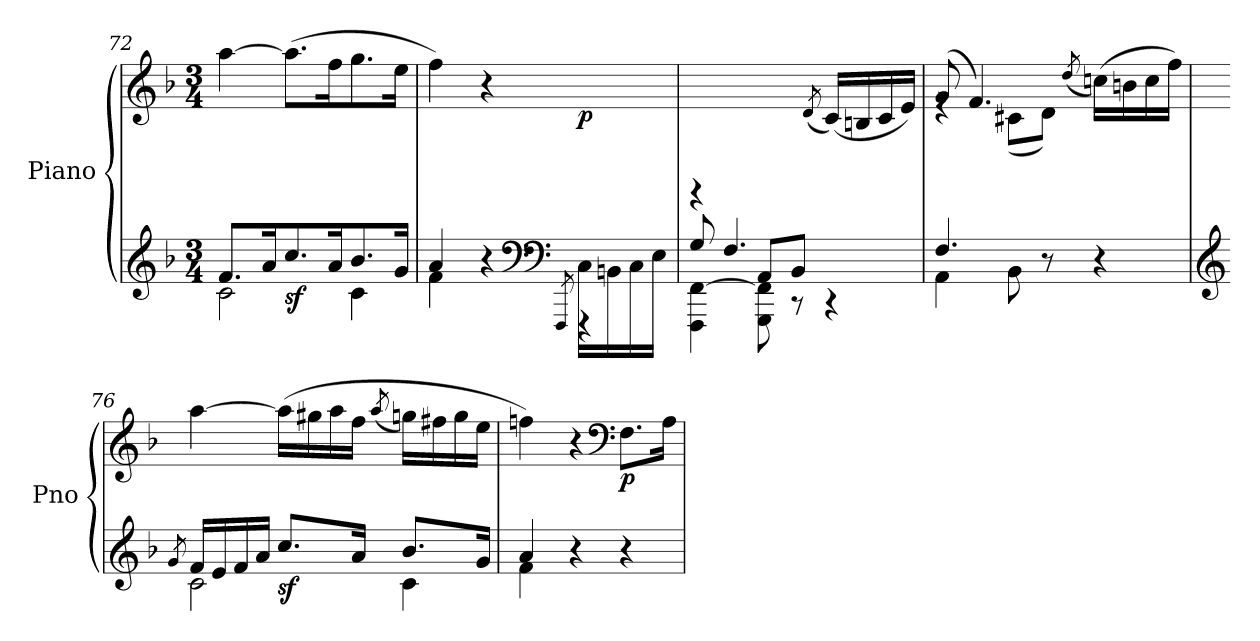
**kern	**kern	**dynam
*part1	*part1	*part1
*staff2	*staff1	*staff1/2
*I"Piano	*	*
*I'Pno	*	*
*clefG2	*clefG2	*
*k[b-]	*k[b-]	*
*M3/4	*M3/4	*
=72	=72	=72
*^	*	*
8.f/L	2c\	[4aa\	.
16a/K	.	.	.
!	!	!	!LO:DY:b=2
8.cc/	.	(8.aa\L]	sf
16a/K	.	16ff\K	.
8.b-/	4c\	8.gg\	.
16g/Jk	.	16ee\Jk	.
!!LO:LB:g=z
=73	=73	=73	=73
*	*^	*	*
2ryy	4a/	4f\	4ff\)	.
.	4r	2ryy	4r	.
8qD/	.	.	.	.
*clefF4	*	*	*	*
!	!	!	!	!LO:DY:b
16C\LL	4rFFF	.	4ryy	p
16BBn\	.	.	.	.
16C\	.	.	.	.
16E\JJ	.	.	.	.
=74	=74	=74	=74	=74
*	*	*	*^	*
8G/	4ryy	4FFF\ [4FF\	2ryy	4rCC	.
4.F/	.	.	.	.	.
.	8AA/L	8GGG\ 8FF\]	.	2ryy	.
.	8BB-/J	8rCC	.	.	.
.	.	.	(8qd/	.	.
4ryy	4ryy	4rCC	(>16c/LL)	.	.
.	.	.	16Bn/	.	.
.	.	.	16c/	.	.
.	.	.	16e/JJ)	.	.
*	*v	*v	*	*	*
=75	=75	=75	=75	=75
4.F/	4AA\	(8g/	4re	.
.	.	4.f/)	.	.
.	8BB-\	.	(8c#X\L	.
8r	4.ryy	.	8d\J)	.
.	.	(8qdd/	.	.
4r	.	(>16ccn\LL)	4ryy	.
.	.	16bn\	.	.
.	.	16cc\	.	.
.	.	16ff\JJ)	.	.
*	*	*v	*v	*
!!LO:LB:g=z
=76	=76	=76	=76
*clefG2	*	*	*
8qg/	.	.	.
16f/LL	2c\	[4aa\	.
16e/	.	.	.
16f/	.	.	.
16a/JJ	.	.	.
!	!	!	!LO:DY:b=2
8.cc/L	.	(16aa\LL]	sf
.	.	16gg#X\	.
.	.	16aa\	.
16a/Jk	.	16ff\JJ	.
.	.	(8qaa/	.
8.b-/L	4c\	16ggn\LL)	.
.	.	16ff#X\	.
.	.	16gg\	.
16g/Jk	.	16ee\JJ	.
=77	=77	=77	=77
4a/	4f\	4ffn\)	.
4r	2ryy	4r	.
*	*	*clefF4	*
!	!	!	!LO:DY:b
4r	.	8.F\L	p
.	.	16A\Jk	.
*v	*v	*	*
=	=	=
*-	*-	*-
